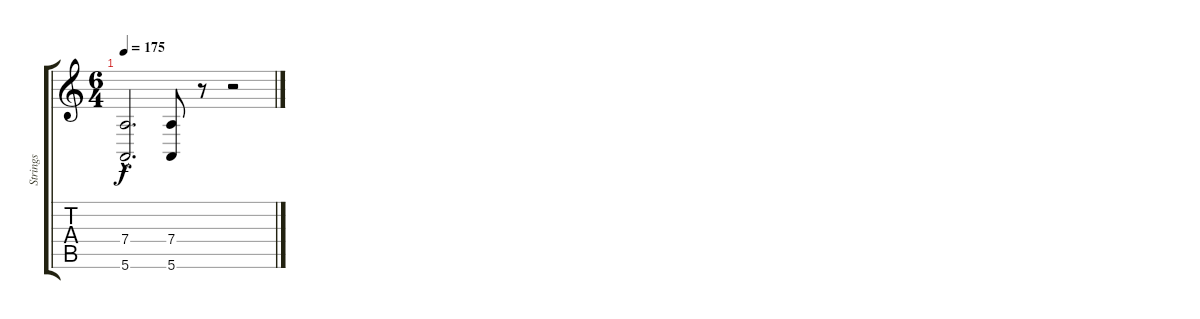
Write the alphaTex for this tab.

\track ("Strings" "Strings") {instrument synthstrings1}
\staff {score tabs}
\tuning (E4 B3 G3 D3 A2 E2) {hide}
\ts (6 4)
\tempo 175
\clef g2
\ks c
(7.4{hac} 5.6{hac}).2{d dy f} (7.4 5.6).8 r.8 r.2
